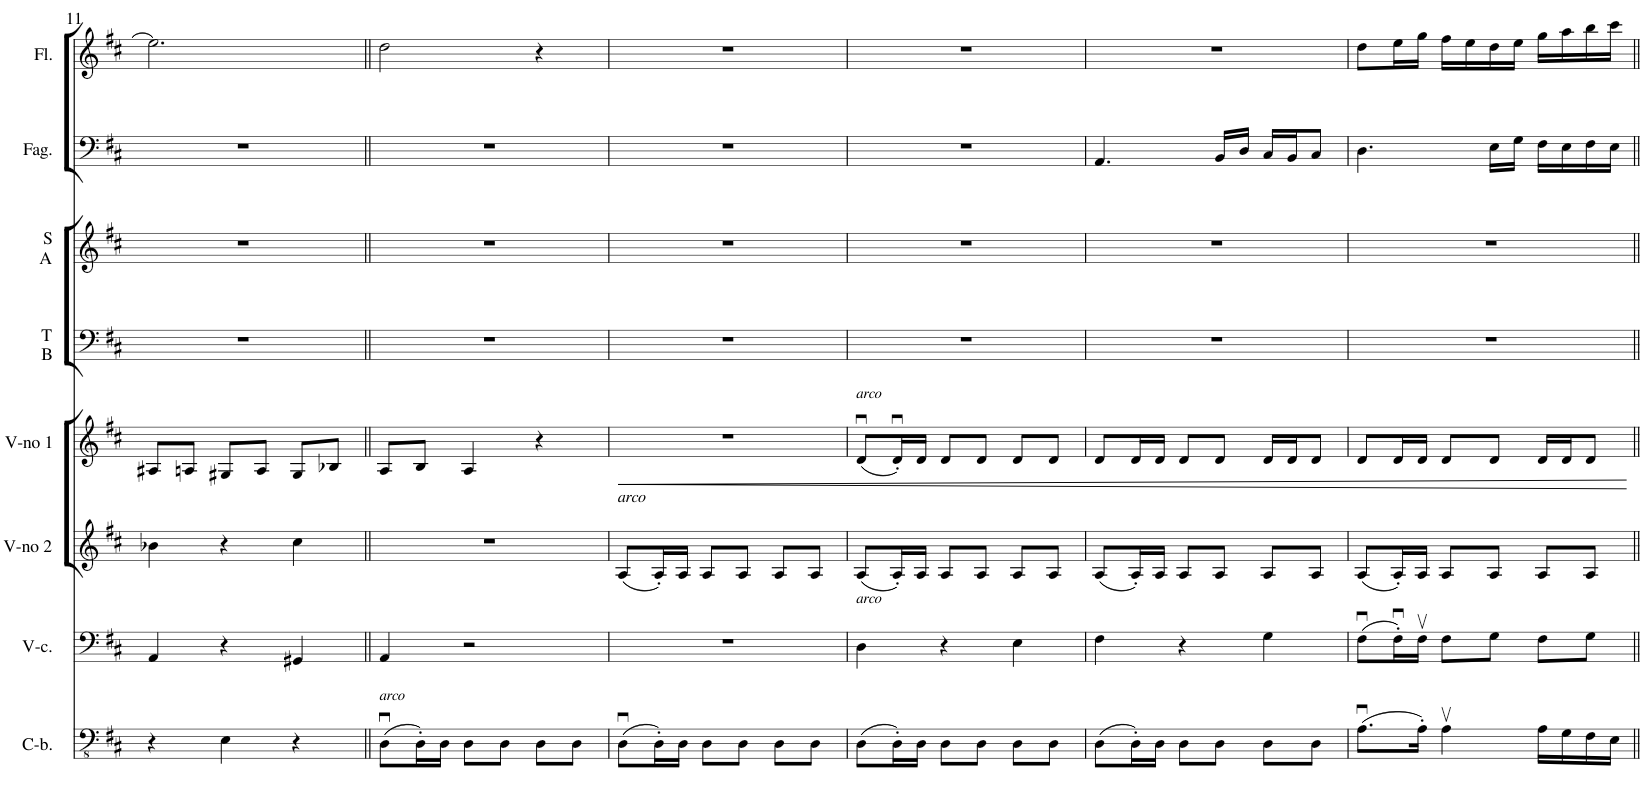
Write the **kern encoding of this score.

**kern	**kern	**kern	**kern	**dynam	**kern	**kern	**kern	**kern
*part8	*part7	*part6	*part5	*part5	*part4	*part3	*part2	*part1
*staff8	*staff7	*staff6	*staff5	*staff5	*staff4	*staff3	*staff2	*staff1
*I"Contrabbasso	*I"Violoncello	*I"Violino 2	*I"Violino 1	*	*I"T B	*I"S A	*I"Fagotto	*I"Flauto
*I'C-b.	*I'V-c.	*I'V-no 2	*I'V-no 1	*	*I'T B	*I'S A	*I'Fag.	*I'Fl.
!!LO:PB:g=z
*clefFv4	*clefF4	*clefG2	*clefG2	*	*clefF4	*clefG2	*clefF4	*clefG2
*Trd7c12	*	*	*	*	*	*	*	*
*k[f#c#]	*k[f#c#]	*k[f#c#]	*k[f#c#]	*	*k[f#c#]	*k[f#c#]	*k[f#c#]	*k[f#c#]
*M3/4	*M3/4	*M3/4	*M3/4	*	*M3/4	*M3/4	*M3/4	*M3/4
=11	=11	=11	=11	=11	=11	=11	=11	=11
4r	4AA/	4b-X\	8A#X/L	.	2.r	2.r	2.r	2.ee\]
.	.	.	8An/J	.	.	.	.	.
4EE\	4r	4r	8G#X/L	.	.	.	.	.
.	.	.	8A/J	.	.	.	.	.
4r	4GG#X/	4cc#\	8G#/L	.	.	.	.	.
.	.	.	8B-X/J	.	.	.	.	.
=12||	=12||	=12||	=12||	=12||	=12||	=12||	=12||	=12||
!LO:TX:a:i:t=arco	!	!	!	!	!	!	!	!
(8DDu\L	4AA/	2.r	8A/L	.	2.r	2.r	2.r	2dd\
16DD'\L)	.	.	8B/J	.	.	.	.	.
16DD\JJ	.	.	.	.	.	.	.	.
8DD\L	2r	.	4A/	.	.	.	.	.
8DD\J	.	.	.	.	.	.	.	.
8DD\L	.	.	4r	.	.	.	.	4r
8DD\J	.	.	.	.	.	.	.	.
=13	=13	=13	=13	=13	=13	=13	=13	=13
!	!	!LO:TX:a:i:t=arco	!	!	!	!	!	!
!	!	!	!	!LO:HP:b	!	!	!	!
(8DDu\L	2.r	(8A/L	2.r	<	2.r	2.r	2.r	2.r
16DD'\L)	.	16A'/L)	.	.	.	.	.	.
16DD\JJ	.	16A/JJ	.	.	.	.	.	.
8DD\L	.	8A/L	.	.	.	.	.	.
8DD\J	.	8A/J	.	.	.	.	.	.
8DD\L	.	8A/L	.	.	.	.	.	.
8DD\J	.	8A/J	.	.	.	.	.	.
=14	=14	=14	=14	=14	=14	=14	=14	=14
!	!	!	!LO:TX:a:i:t=arco	!	!	!	!	!
!	!LO:TX:a:i:t=arco	!	!	!	!	!	!	!
(8DD\L	4D\	(8A/L	(8du/L	.	2.r	2.r	2.r	2.r
16DD'\L)	.	16A'/L)	16du'/L)	.	.	.	.	.
16DD\JJ	.	16A/JJ	16d/JJ	.	.	.	.	.
8DD\L	4r	8A/L	8d/L	.	.	.	.	.
8DD\J	.	8A/J	8d/J	.	.	.	.	.
8DD\L	4E\	8A/L	8d/L	.	.	.	.	.
8DD\J	.	8A/J	8d/J	.	.	.	.	.
=15	=15	=15	=15	=15	=15	=15	=15	=15
(8DD\L	4F#\	(8A/L	8d/L	.	2.r	2.r	4.AA/	2.r
16DD'\L)	.	16A'/L)	16d/L	.	.	.	.	.
16DD\JJ	.	16A/JJ	16d/JJ	.	.	.	.	.
8DD\L	4r	8A/L	8d/L	.	.	.	.	.
8DD\J	.	8A/J	8d/J	.	.	.	16BB/LL	.
.	.	.	.	.	.	.	16D/JJ	.
8DD\L	4G\	8A/L	16d/LL	.	.	.	16C#/LL	.
.	.	.	16d/J	.	.	.	16BB/J	.
8DD\J	.	8A/J	8d/J	.	.	.	8C#/J	.
=16	=16	=16	=16	=16	=16	=16	=16	=16
(8.AAu\L	(8F#u\L	(8A/L	8d/L	.	2.r	2.r	4.D\	8dd\L
.	16F#u'\L)	16A'/L)	16d/L	.	.	.	.	16ee\L
16AA'\Jk)	16F#v\JJ	16A/JJ	16d/JJ	.	.	.	.	16gg\JJ
4AAv\	8F#\L	8A/L	8d/L	.	.	.	.	16ff#\LL
.	.	.	.	.	.	.	.	16ee\
.	8G\J	8A/J	8d/J	.	.	.	16E\LL	16dd\
.	.	.	.	.	.	.	16G\JJ	16ee\JJ
16AA\LL	8F#\L	8A/L	16d/LL	.	.	.	16F#\LL	16gg\LL
16GG\	.	.	16d/J	.	.	.	16E\	16aa\
16FF#\	8G\J	8A/J	8d/J	.	.	.	16F#\	16bb\
16EE\JJ	.	.	.	.	.	.	16E\JJ	16ccc#\JJ
.	.	.	.	[	.	.	.	.
=||	=||	=||	=||	=||	=||	=||	=||	=||
*-	*-	*-	*-	*-	*-	*-	*-	*-
